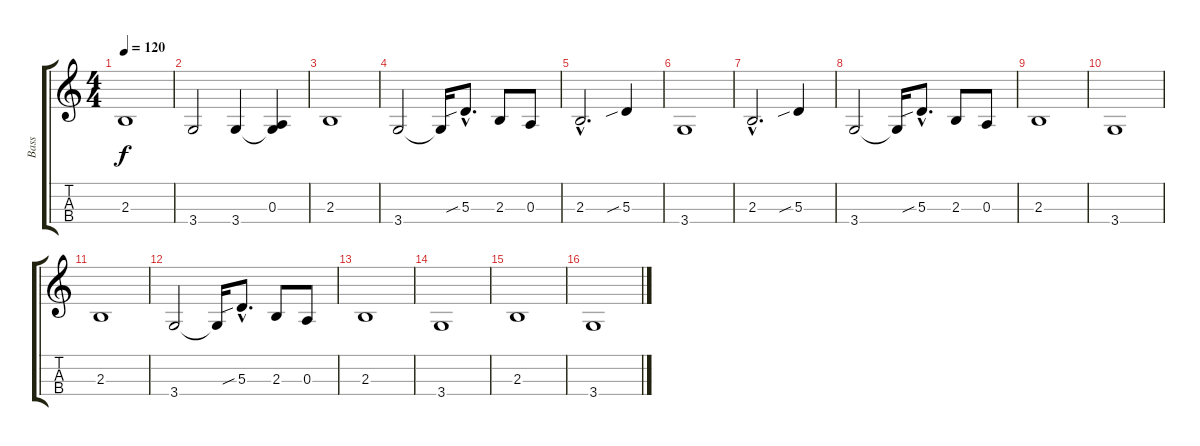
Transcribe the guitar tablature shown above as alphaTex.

\track ("Bass" "Bass") {instrument electricbasspick}
\staff {score tabs}
\tuning (G3 D3 A2 E2) {hide}
\ts (4 4)
\tempo 120
\clef g2
\ks c
2.3.1{dy f instrument electricbasspick} |
3.4.2 3.4.4 (0.3 3.4{t}).4 |
2.3.1 |
3.4.2 3.4{t}.16 5.3{sib hac}.8{d} 2.3.8 0.3.8 |
2.3{hac}.2{d} 5.3{sib}.4 |
3.4.1 |
2.3{hac}.2{d} 5.3{sib}.4 |
3.4.2 3.4{t}.16 5.3{sib hac}.8{d} 2.3.8 0.3.8 |
2.3.1 |
3.4.1 |
2.3.1 |
3.4.2 3.4{t}.16 5.3{sib hac}.8{d} 2.3.8 0.3.8 |
2.3.1 |
3.4.1 |
2.3.1 |
3.4.1
